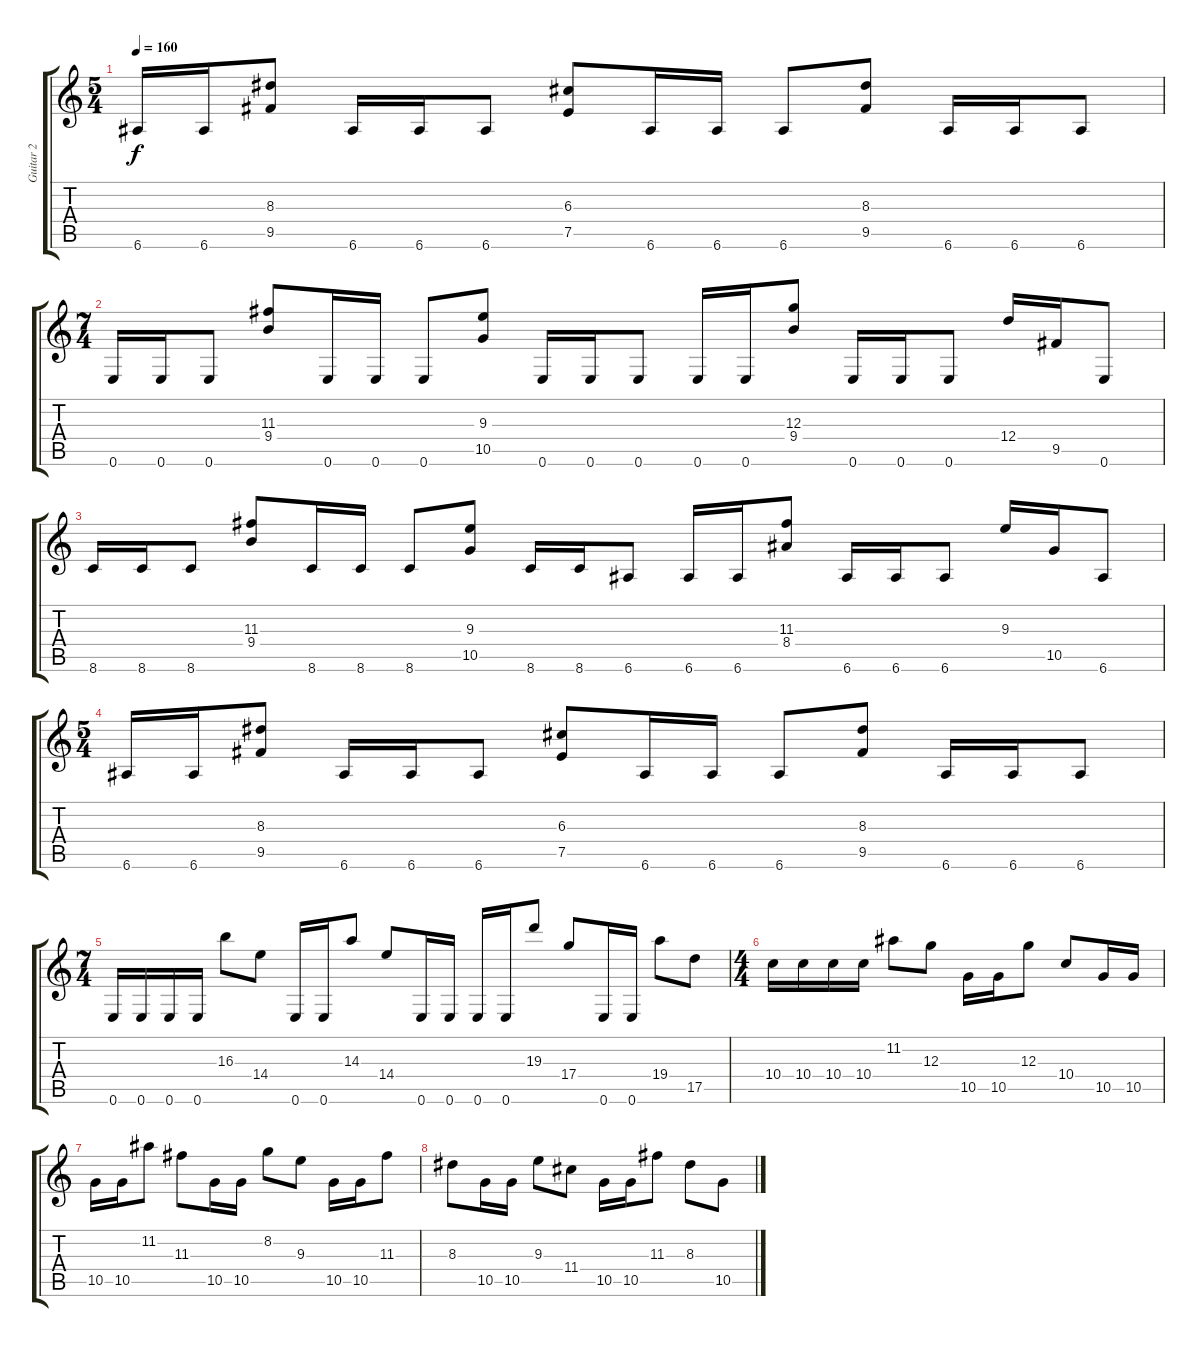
\track ("Guitar 2" "Guitar 2") {instrument distortionguitar}
\staff {score tabs}
\tuning (E4 B3 G3 D3 A2 E2) {hide}
\ts (5 4)
\tempo 160
\clef g2
\ks c
6.6.16{dy f} 6.6.16 (8.3 9.5).8 6.6.16 6.6.16 6.6.8 (6.3 7.5).8 6.6.16 6.6.16 6.6.8 (8.3 9.5).8 6.6.16 6.6.16 6.6.8 |
\ts (7 4)
0.6.16 0.6.16 0.6.8 (11.3 9.4).8 0.6.16 0.6.16 0.6.8 (9.3 10.5).8 0.6.16 0.6.16 0.6.8 0.6.16 0.6.16 (12.3 9.4).8 0.6.16 0.6.16 0.6.8 12.4.16 9.5.16 0.6.8 |
8.6.16 8.6.16 8.6.8 (11.3 9.4).8 8.6.16 8.6.16 8.6.8 (9.3 10.5).8 8.6.16 8.6.16 6.6.8 6.6.16 6.6.16 (11.3 8.4).8 6.6.16 6.6.16 6.6.8 9.3.16 10.5.16 6.6.8 |
\ts (5 4)
6.6.16 6.6.16 (8.3 9.5).8 6.6.16 6.6.16 6.6.8 (6.3 7.5).8 6.6.16 6.6.16 6.6.8 (8.3 9.5).8 6.6.16 6.6.16 6.6.8 |
\ts (7 4)
0.6.16 0.6.16 0.6.16 0.6.16 16.3.8 14.4.8 0.6.16 0.6.16 14.3.8 14.4.8 0.6.16 0.6.16 0.6.16 0.6.16 19.3.8 17.4.8 0.6.16 0.6.16 19.4.8 17.5.8 |
\ts (4 4)
10.4.16 10.4.16 10.4.16 10.4.16 11.2.8 12.3.8 10.5.16 10.5.16 12.3.8 10.4.8 10.5.16 10.5.16 |
10.5.16 10.5.16 11.2.8 11.3.8 10.5.16 10.5.16 8.2.8 9.3.8 10.5.16 10.5.16 11.3.8 |
8.3.8 10.5.16 10.5.16 9.3.8 11.4.8 10.5.16 10.5.16 11.3.8 8.3.8 10.5.8
